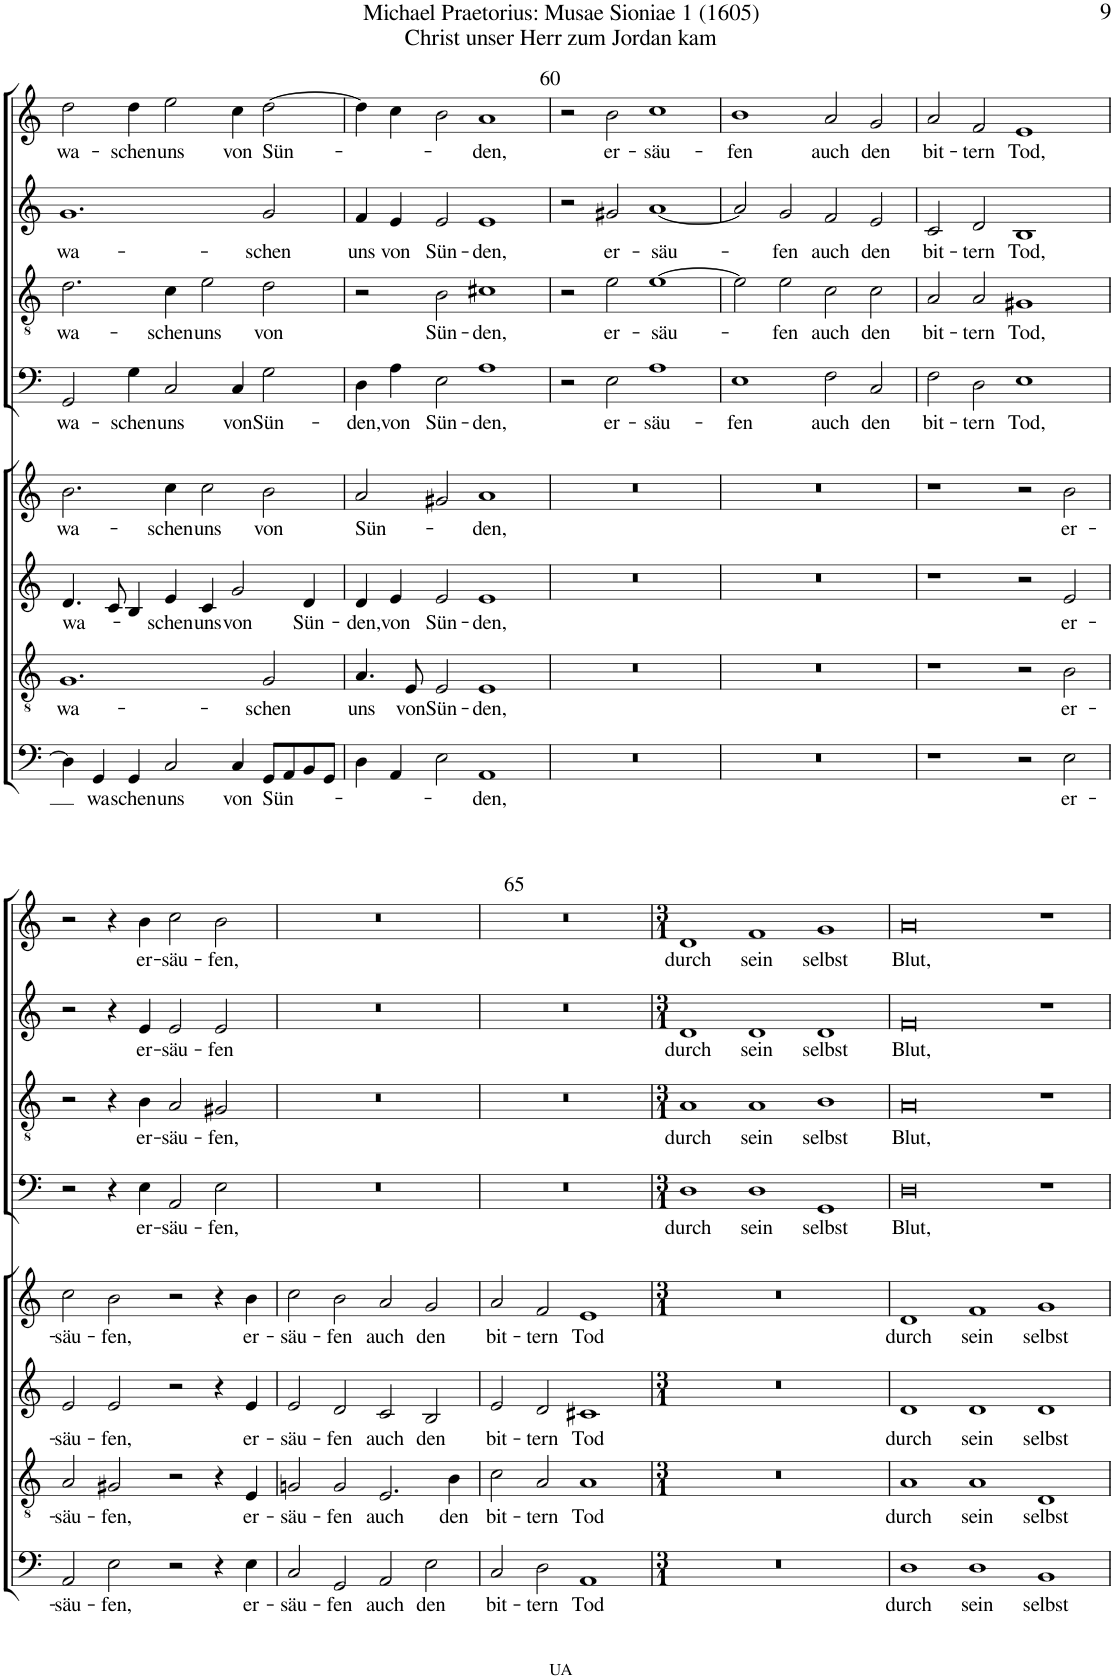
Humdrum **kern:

**kern	**text	**kern	**text	**kern	**text	**kern	**text	**kern	**text	**kern	**text	**kern	**text	**kern	**text
*part8	*part8	*part7	*part7	*part6	*part6	*part5	*part5	*part4	*part4	*part3	*part3	*part2	*part2	*part1	*part1
*staff8	*staff8	*staff7	*staff7	*staff6	*staff6	*staff5	*staff5	*staff4	*staff4	*staff3	*staff3	*staff2	*staff2	*staff1	*staff1
*I"Baß 2	*	*I"Tenor 2	*	*I"Alt 2	*	*I"Sopran 2	*	*I"Baß 1	*	*I"Tenor 1	*	*I"Alt 1	*	*I"Sopran 1	*
!!LO:PB:g=z
*clefF4	*	*clefGv2	*	*clefG2	*	*clefG2	*	*clefF4	*	*clefGv2	*	*clefG2	*	*clefG2	*
*k[]	*	*k[]	*	*k[]	*	*k[]	*	*k[]	*	*k[]	*	*k[]	*	*k[]	*
*M4/2	*	*M4/2	*	*M4/2	*	*M4/2	*	*M4/2	*	*M4/2	*	*M4/2	*	*M4/2	*
*met(c|)	*	*met(c|)	*	*met(c|)	*	*met(c|)	*	*met(c|)	*	*met(c|)	*	*met(c|)	*	*met(c|)	*
=58	=58	=58	=58	=58	=58	=58	=58	=58	=58	=58	=58	=58	=58	=58	=58
!	!	!	!LO:LY:b	!	!LO:LY:b	!	!LO:LY:b	!	!LO:LY:b	!	!LO:LY:b	!	!LO:LY:b	!	!LO:LY:b
4D\]	.	1.G	wa-	4.d/	wa-	2.b\	wa-	2GG/	wa-	2.d\	wa-	1.g	wa-	2dd\	wa-
!	!LO:LY:b	!	!	!	!	!	!	!	!	!	!	!	!	!	!
4GG/	wa-	.	.	.	.	.	.	.	.	.	.	.	.	.	.
.	.	.	.	8c/	.	.	.	.	.	.	.	.	.	.	.
!	!LO:LY:b	!	!	!	!	!	!	!	!LO:LY:b	!	!	!	!	!	!LO:LY:b
4GG/	-schen	.	.	4B/	.	.	.	4G\	-schen	.	.	.	.	4dd\	-schen
!	!LO:LY:b	!	!	!	!LO:LY:b	!	!LO:LY:b	!	!LO:LY:b	!	!LO:LY:b	!	!	!	!LO:LY:b
2C/	uns	.	.	4e/	-schen	4cc\	-schen	2C/	uns	4c\	-schen	.	.	2ee\	uns
!	!	!	!	!	!LO:LY:b	!	!LO:LY:b	!	!	!	!LO:LY:b	!	!	!	!
.	.	.	.	4c/	uns	2cc\	uns	.	.	2e\	uns	.	.	.	.
!	!LO:LY:b	!	!	!	!LO:LY:b	!	!	!	!LO:LY:b	!	!	!	!	!	!LO:LY:b
4C/	von	.	.	2g/	von	.	.	4C/	von	.	.	.	.	4cc\	von
!	!LO:LY:b	!	!LO:LY:b	!	!	!	!LO:LY:b	!	!LO:LY:b	!	!LO:LY:b	!	!LO:LY:b	!	!LO:LY:b
8GG/L	Sün-	2G/	-schen	.	.	2b\	von	2G\	Sün-	2d\	von	2g/	-schen	[2dd\	Sün-
8AA/	.	.	.	.	.	.	.	.	.	.	.	.	.	.	.
!	!	!	!	!	!LO:LY:b	!	!	!	!	!	!	!	!	!	!
8BB/	.	.	.	4d/	Sün-	.	.	.	.	.	.	.	.	.	.
8GG/J	.	.	.	.	.	.	.	.	.	.	.	.	.	.	.
=59	=59	=59	=59	=59	=59	=59	=59	=59	=59	=59	=59	=59	=59	=59	=59
!	!	!	!LO:LY:b	!	!LO:LY:b	!	!LO:LY:b	!	!LO:LY:b	!	!	!	!LO:LY:b	!	!
4D\	.	4.A/	uns	4d/	-den,	2a/	Sün-	4D\	-den,	2r	.	4f/	uns	4dd\]	.
!	!	!	!	!	!LO:LY:b	!	!	!	!LO:LY:b	!	!	!	!LO:LY:b	!	!
4AA/	.	.	.	4e/	von	.	.	4A\	von	.	.	4e/	von	4cc\	.
!	!	!	!LO:LY:b	!	!	!	!	!	!	!	!	!	!	!	!
.	.	8E/	von	.	.	.	.	.	.	.	.	.	.	.	.
!	!	!	!LO:LY:b	!	!LO:LY:b	!	!	!	!LO:LY:b	!	!LO:LY:b	!	!LO:LY:b	!	!
2E\	.	2E/	Sün-	2e/	Sün-	2g#X/	.	2E\	Sün-	2B\	Sün-	2e/	Sün-	2b\	.
!	!LO:LY:b	!	!LO:LY:b	!	!LO:LY:b	!	!LO:LY:b	!	!LO:LY:b	!	!LO:LY:b	!	!LO:LY:b	!	!LO:LY:b
1AA	-den,	1E	-den,	1e	-den,	1a	-den,	1A	-den,	1c#X	-den,	1e	-den,	1a	-den,
=60	=60	=60	=60	=60	=60	=60	=60	=60	=60	=60	=60	=60	=60	=60	=60
0r	.	0r	.	0r	.	0r	.	2r	.	2r	.	2r	.	2r	.
!	!	!	!	!	!	!	!	!	!LO:LY:b	!	!LO:LY:b	!	!LO:LY:b	!	!LO:LY:b
.	.	.	.	.	.	.	.	2E\	er-	2e\	er-	2g#X/	er-	2b\	er-
!	!	!	!	!	!	!	!	!	!LO:LY:b	!	!LO:LY:b	!	!LO:LY:b	!	!LO:LY:b
.	.	.	.	.	.	.	.	1A	-säu-	[1e	-säu-	[1a	-säu-	1cc	-säu-
=61	=61	=61	=61	=61	=61	=61	=61	=61	=61	=61	=61	=61	=61	=61	=61
!	!	!	!	!	!	!	!	!	!LO:LY:b	!	!	!	!	!	!LO:LY:b
0r	.	0r	.	0r	.	0r	.	1E	-fen	2e\]	.	2a/]	.	1b	-fen
!	!	!	!	!	!	!	!	!	!	!	!LO:LY:b	!	!LO:LY:b	!	!
.	.	.	.	.	.	.	.	.	.	2e\	-fen	2g/	-fen	.	.
!	!	!	!	!	!	!	!	!	!LO:LY:b	!	!LO:LY:b	!	!LO:LY:b	!	!LO:LY:b
.	.	.	.	.	.	.	.	2F\	auch	2c\	auch	2f/	auch	2a/	auch
!	!	!	!	!	!	!	!	!	!LO:LY:b	!	!LO:LY:b	!	!LO:LY:b	!	!LO:LY:b
.	.	.	.	.	.	.	.	2C/	den	2c\	den	2e/	den	2g/	den
=62	=62	=62	=62	=62	=62	=62	=62	=62	=62	=62	=62	=62	=62	=62	=62
!	!	!	!	!	!	!	!	!	!LO:LY:b	!	!LO:LY:b	!	!LO:LY:b	!	!LO:LY:b
1r	.	1r	.	1r	.	1r	.	2F\	bit-	2A/	bit-	2c/	bit-	2a/	bit-
!	!	!	!	!	!	!	!	!	!LO:LY:b	!	!LO:LY:b	!	!LO:LY:b	!	!LO:LY:b
.	.	.	.	.	.	.	.	2D\	-tern	2A/	-tern	2d/	-tern	2f/	-tern
!	!	!	!	!	!	!	!	!	!LO:LY:b	!	!LO:LY:b	!	!LO:LY:b	!	!LO:LY:b
2r	.	2r	.	2r	.	2r	.	1E	Tod,	1G#X	Tod,	1B	Tod,	1e	Tod,
!	!LO:LY:b	!	!LO:LY:b	!	!LO:LY:b	!	!LO:LY:b	!	!	!	!	!	!	!	!
2E\	er-	2B\	er-	2e/	er-	2b\	er-	.	.	.	.	.	.	.	.
!!LO:LB:g=z
=63	=63	=63	=63	=63	=63	=63	=63	=63	=63	=63	=63	=63	=63	=63	=63
!	!LO:LY:b	!	!LO:LY:b	!	!LO:LY:b	!	!LO:LY:b	!	!	!	!	!	!	!	!
2AA/	-säu-	2A/	-säu-	2e/	-säu-	2cc\	-säu-	2r	.	2r	.	2r	.	2r	.
!	!LO:LY:b	!	!LO:LY:b	!	!LO:LY:b	!	!LO:LY:b	!	!	!	!	!	!	!	!
2E\	-fen,	2G#X/	-fen,	2e/	-fen,	2b\	-fen,	4r	.	4r	.	4r	.	4r	.
!	!	!	!	!	!	!	!	!	!LO:LY:b	!	!LO:LY:b	!	!LO:LY:b	!	!LO:LY:b
.	.	.	.	.	.	.	.	4E\	er-	4B\	er-	4e/	er-	4b\	er-
!	!	!	!	!	!	!	!	!	!LO:LY:b	!	!LO:LY:b	!	!LO:LY:b	!	!LO:LY:b
2r	.	2r	.	2r	.	2r	.	2AA/	-säu-	2A/	-säu-	2e/	-säu-	2cc\	-säu-
!	!	!	!	!	!	!	!	!	!LO:LY:b	!	!LO:LY:b	!	!LO:LY:b	!	!LO:LY:b
4r	.	4r	.	4r	.	4r	.	2E\	-fen,	2G#X/	-fen,	2e/	-fen	2b\	-fen,
!	!LO:LY:b	!	!LO:LY:b	!	!LO:LY:b	!	!LO:LY:b	!	!	!	!	!	!	!	!
4E\	er-	4E/	er-	4e/	er-	4b\	er-	.	.	.	.	.	.	.	.
=64	=64	=64	=64	=64	=64	=64	=64	=64	=64	=64	=64	=64	=64	=64	=64
!	!LO:LY:b	!	!LO:LY:b	!	!LO:LY:b	!	!LO:LY:b	!	!	!	!	!	!	!	!
2C/	-säu-	2Gn/	-säu-	2e/	-säu-	2cc\	-säu-	0r	.	0r	.	0r	.	0r	.
!	!LO:LY:b	!	!LO:LY:b	!	!LO:LY:b	!	!LO:LY:b	!	!	!	!	!	!	!	!
2GG/	-fen	2G/	-fen	2d/	-fen	2b\	-fen	.	.	.	.	.	.	.	.
!	!LO:LY:b	!	!LO:LY:b	!	!LO:LY:b	!	!LO:LY:b	!	!	!	!	!	!	!	!
2AA/	auch	2.E/	auch	2c/	auch	2a/	auch	.	.	.	.	.	.	.	.
!	!LO:LY:b	!	!	!	!LO:LY:b	!	!LO:LY:b	!	!	!	!	!	!	!	!
2E\	den	.	.	2B/	den	2g/	den	.	.	.	.	.	.	.	.
!	!	!	!LO:LY:b	!	!	!	!	!	!	!	!	!	!	!	!
.	.	4B\	den	.	.	.	.	.	.	.	.	.	.	.	.
=65	=65	=65	=65	=65	=65	=65	=65	=65	=65	=65	=65	=65	=65	=65	=65
!	!LO:LY:b	!	!LO:LY:b	!	!LO:LY:b	!	!LO:LY:b	!	!	!	!	!	!	!	!
2C/	bit-	2c\	bit-	2e/	bit-	2a/	bit-	0r	.	0r	.	0r	.	0r	.
!	!LO:LY:b	!	!LO:LY:b	!	!LO:LY:b	!	!LO:LY:b	!	!	!	!	!	!	!	!
2D\	-tern	2A/	-tern	2d/	-tern	2f/	-tern	.	.	.	.	.	.	.	.
!	!LO:LY:b	!	!LO:LY:b	!	!LO:LY:b	!	!LO:LY:b	!	!	!	!	!	!	!	!
1AA	Tod	1A	Tod	1c#X	Tod	1e	Tod	.	.	.	.	.	.	.	.
=66	=66	=66	=66	=66	=66	=66	=66	=66	=66	=66	=66	=66	=66	=66	=66
*M3/1	*	*M3/1	*	*M3/1	*	*M3/1	*	*M3/1	*	*M3/1	*	*M3/1	*	*M3/1	*
!	!	!	!	!	!	!	!	!	!LO:LY:b	!	!LO:LY:b	!	!LO:LY:b	!	!LO:LY:b
0.r	.	0.r	.	0.r	.	0.r	.	1D	durch	1A	durch	1d	durch	1d	durch
!	!	!	!	!	!	!	!	!	!LO:LY:b	!	!LO:LY:b	!	!LO:LY:b	!	!LO:LY:b
.	.	.	.	.	.	.	.	1D	sein	1A	sein	1d	sein	1f	sein
!	!	!	!	!	!	!	!	!	!LO:LY:b	!	!LO:LY:b	!	!LO:LY:b	!	!LO:LY:b
.	.	.	.	.	.	.	.	1GG	selbst	1B	selbst	1d	selbst	1g	selbst
=67	=67	=67	=67	=67	=67	=67	=67	=67	=67	=67	=67	=67	=67	=67	=67
!	!LO:LY:b	!	!LO:LY:b	!	!LO:LY:b	!	!LO:LY:b	!	!LO:LY:b	!	!LO:LY:b	!	!LO:LY:b	!	!LO:LY:b
1D	durch	1A	durch	1d	durch	1d	durch	0D	Blut,	0A	Blut,	0f	Blut,	0a	Blut,
!	!LO:LY:b	!	!LO:LY:b	!	!LO:LY:b	!	!LO:LY:b	!	!	!	!	!	!	!	!
1D	sein	1A	sein	1d	sein	1f	sein	.	.	.	.	.	.	.	.
!	!LO:LY:b	!	!LO:LY:b	!	!LO:LY:b	!	!LO:LY:b	!	!	!	!	!	!	!	!
1BB	selbst	1D	selbst	1d	selbst	1g	selbst	1r	.	1r	.	1r	.	1r	.
=	=	=	=	=	=	=	=	=	=	=	=	=	=	=	=
*-	*-	*-	*-	*-	*-	*-	*-	*-	*-	*-	*-	*-	*-	*-	*-
